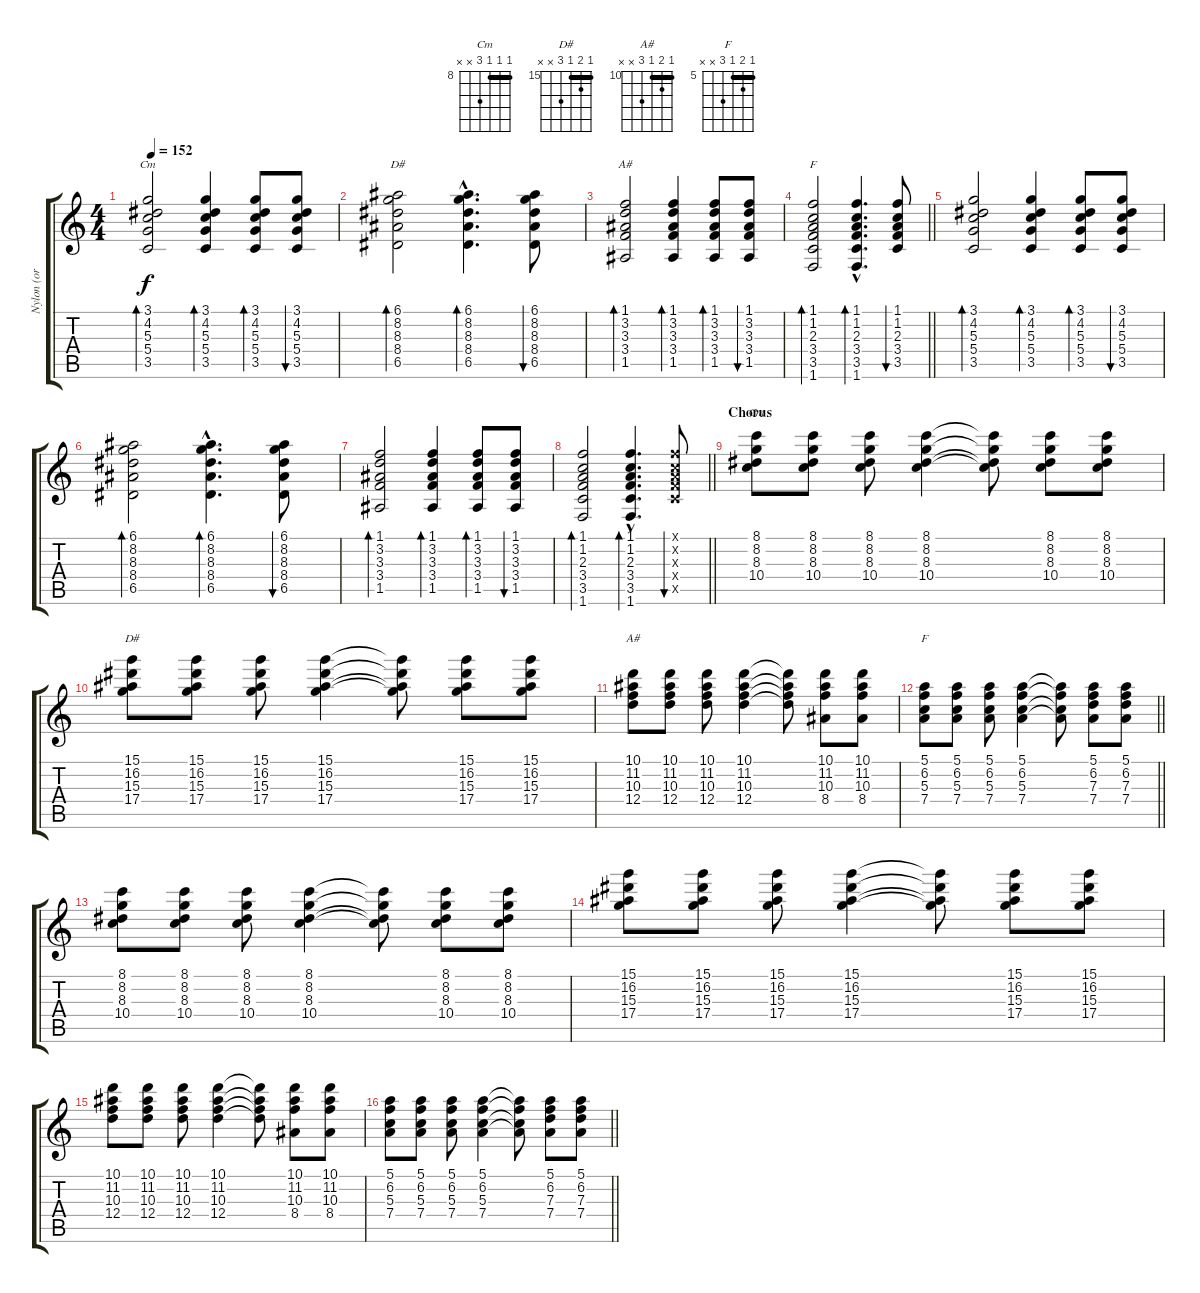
\track ("Nylon (or clean)" "Nylon (or ") {instrument acousticguitarnylon}
\staff {score tabs}
\tuning (E4 B3 G3 D3 A2 E2) {hide}
\chord ("Cm" 3 4 5 5 3 x) {barre 3}
\chord ("D#" 6 8 8 8 6 x) {firstfret 6 barre 6}
\chord ("A#" 1 3 3 3 1 x) {barre 1}
\chord ("F" 1 1 2 3 3 1) {barre 1}
\chord ("Cm" 8 8 8 10 x x) {firstfret 8 barre 8}
\chord ("D#" 15 16 15 17 x x) {firstfret 15 barre 15}
\chord ("A#" 10 11 10 12 x x) {firstfret 10 barre 10}
\chord ("F" 5 6 5 7 x x) {firstfret 5 barre 5}
\ts (4 4)
\tempo 152
\clef g2
\ks c
(3.1 4.2 5.3 5.4 3.5).2{bd 60 ch "Cm" dy f} (3.1 4.2 5.3 5.4 3.5).4{bd 60} (3.1 4.2 5.3 5.4 3.5).8{bd 120} (3.1 4.2 5.3 5.4 3.5).8{bu 120} |
(6.1 8.2 8.3 8.4 6.5).2{bd 60 ch "D#"} (6.1{hac} 8.2{hac} 8.3{hac} 8.4{hac} 6.5{hac}).4{d bd 60} (6.1 8.2 8.3 8.4 6.5).8{bu 120} |
(1.1 3.2 3.3 3.4 1.5).2{bd 60 ch "A#"} (1.1 3.2 3.3 3.4 1.5).4{bd 60} (1.1 3.2 3.3 3.4 1.5).8{bd 60} (1.1 3.2 3.3 3.4 1.5).8{bu 60} |
\barLineRight lightlight
(1.1 1.2 2.3 3.4 3.5 1.6).2{bd 60 ch "F"} (1.1{hac} 1.2{hac} 2.3{hac} 3.4{hac} 3.5{hac} 1.6{hac}).4{d bd 60} (1.1 1.2 2.3 3.4 3.5).8{bu 60} |
(3.1 4.2 5.3 5.4 3.5).2{bd 60} (3.1 4.2 5.3 5.4 3.5).4{bd 60} (3.1 4.2 5.3 5.4 3.5).8{bd 120} (3.1 4.2 5.3 5.4 3.5).8{bu 120} |
(6.1 8.2 8.3 8.4 6.5).2{bd 60} (6.1{hac} 8.2{hac} 8.3{hac} 8.4{hac} 6.5{hac}).4{d bd 60} (6.1 8.2 8.3 8.4 6.5).8{bu 120} |
(1.1 3.2 3.3 3.4 1.5).2{bd 60} (1.1 3.2 3.3 3.4 1.5).4{bd 60} (1.1 3.2 3.3 3.4 1.5).8{bd 60} (1.1 3.2 3.3 3.4 1.5).8{bu 60} |
\barLineRight lightlight
(1.1 1.2 2.3 3.4 3.5 1.6).2{bd 60} (1.1{hac} 1.2{hac} 2.3{hac} 3.4{hac} 3.5{hac} 1.6{hac}).4{d bd 60} (1.1{x} 1.2{x} 2.3{x} 3.4{x} 3.5{x}).8{bu 60} |
\section ("" "Chorus")
(8.1 8.2 8.3 10.4).8{ch "Cm" volume 8} (8.1 8.2 8.3 10.4).8 (8.1 8.2 8.3 10.4).8 (8.1 8.2 8.3 10.4).4 (8.1{t} 8.2{t} 8.3{t} 10.4{t}).8 (8.1 8.2 8.3 10.4).8 (8.1 8.2 8.3 10.4).8 |
(15.1 16.2 15.3 17.4).8{ch "D#"} (15.1 16.2 15.3 17.4).8 (15.1 16.2 15.3 17.4).8 (15.1 16.2 15.3 17.4).4 (15.1{t} 16.2{t} 15.3{t} 17.4{t}).8 (15.1 16.2 15.3 17.4).8 (15.1 16.2 15.3 17.4).8 |
(10.1 11.2 10.3 12.4).8{ch "A#"} (10.1 11.2 10.3 12.4).8 (10.1 11.2 10.3 12.4).8 (10.1 11.2 10.3 12.4).4 (10.1{t} 11.2{t} 10.3{t} 12.4{t}).8 (10.1 11.2 10.3 8.4).8 (10.1 11.2 10.3 8.4).8 |
\barLineRight lightlight
(5.1 6.2 5.3 7.4).8{ch "F"} (5.1 6.2 5.3 7.4).8 (5.1 6.2 5.3 7.4).8 (5.1 6.2 5.3 7.4).4 (5.1{t} 6.2{t} 5.3{t} 7.4{t}).8 (5.1 6.2 7.3 7.4).8 (5.1 6.2 7.3 7.4).8 |
(8.1 8.2 8.3 10.4).8 (8.1 8.2 8.3 10.4).8 (8.1 8.2 8.3 10.4).8 (8.1 8.2 8.3 10.4).4 (8.1{t} 8.2{t} 8.3{t} 10.4{t}).8 (8.1 8.2 8.3 10.4).8 (8.1 8.2 8.3 10.4).8 |
(15.1 16.2 15.3 17.4).8 (15.1 16.2 15.3 17.4).8 (15.1 16.2 15.3 17.4).8 (15.1 16.2 15.3 17.4).4 (15.1{t} 16.2{t} 15.3{t} 17.4{t}).8 (15.1 16.2 15.3 17.4).8 (15.1 16.2 15.3 17.4).8 |
(10.1 11.2 10.3 12.4).8 (10.1 11.2 10.3 12.4).8 (10.1 11.2 10.3 12.4).8 (10.1 11.2 10.3 12.4).4 (10.1{t} 11.2{t} 10.3{t} 12.4{t}).8 (10.1 11.2 10.3 8.4).8 (10.1 11.2 10.3 8.4).8 |
\barLineRight lightlight
(5.1 6.2 5.3 7.4).8 (5.1 6.2 5.3 7.4).8 (5.1 6.2 5.3 7.4).8 (5.1 6.2 5.3 7.4).4 (5.1{t} 6.2{t} 5.3{t} 7.4{t}).8 (5.1 6.2 7.3 7.4).8 (5.1 6.2 7.3 7.4).8
